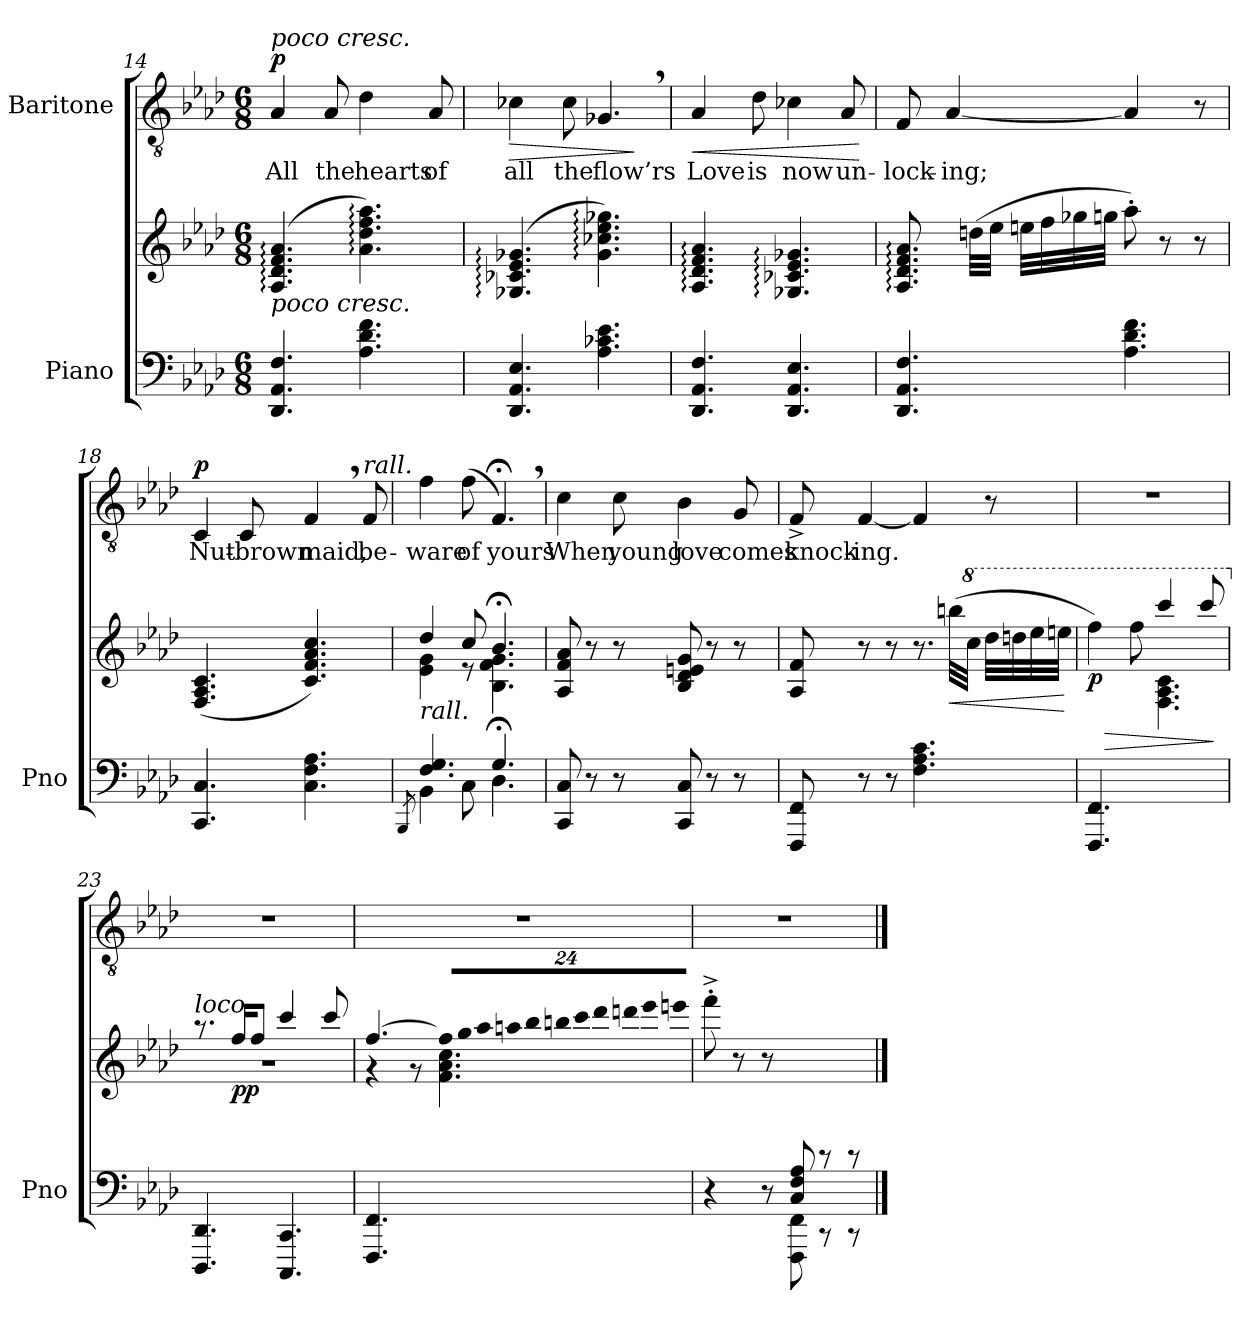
**kern	**kern	**dynam	**kern	**text	**dynam
*part2	*part2	*part2	*part1	*part1	*part1
*staff3	*staff2	*staff2/3	*staff1	*staff1	*staff1
*I"Piano	*	*	*I"Baritone	*	*
*I'Pno	*	*	*	*	*
*clefF4	*clefG2	*	*clefGv2	*	*
*k[b-e-a-d-]	*k[b-e-a-d-]	*	*k[b-e-a-d-]	*	*
*M6/8	*M6/8	*	*M6/8	*	*
=14	=14	=14	=14	=14	=14
!	!	!	!LO:TX:a:i:t=poco cresc.	!	!
!	!LO:TX:b:i:t=poco cresc.	!	!	!	!
!	!	!	!	!LO:LY:b	!LO:DY:a
4.DD-/ 4.AA-/ 4.F/	(>4.A-/: 4.d-/: 4.f/: 4.a-/:	.	4A-/	All	p
!	!	!	!	!LO:LY:b	!
.	.	.	8A-/	the	.
!	!	!	!	!LO:LY:b	!
4.A-\ 4.d-\ 4.f\	4.a-\: 4.dd-\: 4.ff\: 4.aa-\:)	.	4d-\	hearts	.
!	!	!	!	!LO:LY:b	!
.	.	.	8A-/	of	.
!!LO:LB:g=z
=15	=15	=15	=15	=15	=15
!	!	!	!	!LO:LY:b	!LO:HP:b
4.DD-/ 4.AA-/ 4.E-/	(>4.G-X/: 4.c-X/: 4.e-/: 4.g-X/:	.	4c-X\	all	>
!	!	!	!	!LO:LY:b	!
.	.	.	8c-\	the	.
!	!	!	!	!LO:LY:b	!
4.A-\ 4.c-X\ 4.e-\	4.g-\: 4.cc-X\: 4.ee-\: 4.gg-X\:)	.	4.G-X,/	flow’rs	.
.	.	.	.	.	]
=16	=16	=16	=16	=16	=16
!	!	!	!	!LO:LY:b	!LO:HP:b
4.DD-/ 4.AA-/ 4.F/	4.A-/: 4.d-/: 4.f/: 4.a-/:	.	4A-/	Love	<
!	!	!	!	!LO:LY:b	!
.	.	.	8d-\	is	.
!	!	!	!	!LO:LY:b	!
4.DD-/ 4.AA-/ 4.E-/	4.G-X/: 4.c-X/: 4.e-/: 4.g-X/:	.	4c-X\	now	.
!	!	!	!	!LO:LY:b	!
.	.	.	8A-/	un-	.
.	.	.	.	.	[
=17	=17	=17	=17	=17	=17
!	!	!	!	!LO:LY:b	!
4.DD-/ 4.AA-/ 4.F/	8.A-/: 8.d-/: 8.f/: 8.a-/:	.	8F/	-lock-	.
!	!	!	!	!LO:LY:b	!
.	.	.	[4A-/	-ing;	.
.	(>32ddn\LLL	.	.	.	.
.	32ee-\JJJ	.	.	.	.
.	32een\LLL	.	.	.	.
.	32ff\	.	.	.	.
.	32gg-X\	.	.	.	.
.	32ggn\JJJ	.	.	.	.
4.A-\ 4.d-\ 4.f\	8aa-'\)	.	4A-/]	.	.
.	8r	.	.	.	.
.	8r	.	8r	.	.
!!LO:PB:g=z
=18	=18	=18	=18	=18	=18
*	*	*	*MM94	*	*
!	!	!	!	!LO:LY:b	!LO:DY:a
4.CC/ 4.C/	(>4.F/ 4.A-/ 4.c/	.	4C/	Nut-	p
!	!	!	!	!LO:LY:b	!
.	.	.	8C/	-brown	.
!	!	!	!	!LO:LY:b	!
4.C\ 4.F\ 4.A-\	4.c/ 4.f/ 4.a-/ 4.cc/)	.	4F,/	maid,	.
*	*	*	*MM88	*	*
!	!	!	!LO:TX:a:i:t=rall.	!	!
!	!	!	!	!LO:LY:b	!
.	.	.	8F/	be-	.
=19	=19	=19	=19	=19	=19
8qBBB-/	.	.	.	.	.
*^	*^	*	*	*	*
!	!	!LO:TX:b:i:t=rall.	!	!	!	!	!
!	!	!	!	!	!	!LO:LY:b	!
4.F/ 4.G/	4BB-\	4dd-/	4e-\ 4g\	.	4f\	-ware	.
*	*	*	*	*	*MM80	*	*
!	!	!	!	!	!	!LO:LY:b	!
.	8C\	8cc/	8r	.	(>8f\	of	.
!	!	!	!	!	!	!LO:LY:b	!
4.G;</	4.D-\	4.b-;</	4.B-\ 4.f\ 4.g\	.	4.F;<,/)	yours	.
*v	*v	*	*	*	*	*	*
*	*v	*v	*	*	*	*
=20	=20	=20	=20	=20	=20
*	*	*	*MM96	*	*
*^	*^	*	*	*	*
!	!	!	!	!LO:DY:b	!	!LO:LY:b	!
!	!	!	!	!LO:DY:n=1:b	!	!	!LO:DY:a
!	!	!	!	!	!	!	!LO:DY:n=1:a
*v	*v	*	*	*	*	*	*
*	*v	*v	*	*	*	*
8CC/ 8C/	8A-/ 8f/ 8a-/	pp other-dynamics	4c\	When	pp other-dynamics
8r	8r	.	.	.	.
!	!	!	!	!LO:LY:b	!
8r	8r	.	8c\	young	.
!	!	!	!	!LO:LY:b	!
8CC/ 8C/	8B-/ 8d-/ 8en/ 8g/	.	4B-\	love	.
8r	8r	.	.	.	.
!	!	!	!	!LO:LY:b	!
8r	8r	.	8G/	comes	.
!!LO:LB:g=z
=21	=21	=21	=21	=21	=21
!	!	!	!	!LO:LY:b	!
8FFF/ 8FF/	8A-/ 8f/	.	8F^/	knock-	.
!	!	!	!	!LO:LY:b	!
8r	8r	.	[4F/	-ing.	.
8r	8r	.	.	.	.
4.F\ 4.A-\ 4.c\	8.r	.	4F/]	.	.
!	!	!LO:HP:b	!	!	!
.	(>32bbn\LLL	<	.	.	.
*	*8va	*	*	*	*
.	32ccc\JJJ	.	.	.	.
.	32ddd-\LLL	.	8r	.	.
.	32dddn\	.	.	.	.
.	32eee-\	.	.	.	.
.	32eeen\JJJ	.	.	.	.
.	.	[	.	.	.
=22	=22	=22	=22	=22	=22
!	!	!LO:HP:b	!	!	!
*	*^	*	*	*	*
!	!	!	!LO:DY:n=1:b	!	!	!
(<4.FFF/ 4.FF/	4fff\)	4.ryy	> p	2.r	.	.
.	8fff\	.	.	.	.	.
4.ryy	4cccc/	4.f\ 4.a-\ 4.cc\)	.	.	.	.
.	8cccc/	.	.	.	.	.
*	*v	*v	*	*	*	*
.	.	]	.	.	.
=23	=23	=23	=23	=23	=23
*	*X8va	*	*	*	*
*	*^	*	*	*	*
!	!LO:TX:a:i:t=loco	!	!	!	!	!
4.DDD-/ 4.DD-/	8.r	2.r	.	2.r	.	.
!	!	!	!LO:DY:b	!	!	!
.	16ff/KL	.	pp	.	.	.
.	8ff/J	.	.	.	.	.
4.CCC/ 4.CC/	4ccc/	.	.	.	.	.
.	8ccc/	.	.	.	.	.
*	*v	*v	*	*	*	*
!!LO:LB:g=z
=24	=24	=24	=24	=24	=24
*	*	*	*MM80	*	*
*	*^	*	*	*	*
*	*	*^	*	*	*	*
(<4.FFF/ 4.FF/	[4.ff/	4r	4.ryy	.	2.r	.	.
.	.	8r	.	.	.	.	.
*	*Xbrackettup	*	*	*	*	*	*
!	!LO:N:vis=32	!	!	!	!	!	!
4.ryy	(>384%13ff/LLL]	4ryy	4.f\ 4.a-\ 4.cc\)	.	.	.	.
!	!LO:N:vis=32	!	!	!	!	!	!
.	384%13gg/	.	.	.	.	.	.
!	!LO:N:vis=32	!	!	!	!	!	!
.	384%13aa-/	.	.	.	.	.	.
!	!LO:N:vis=32	!	!	!	!	!	!
.	384%13aan/	.	.	.	.	.	.
!	!LO:N:vis=32	!	!	!	!	!	!
.	384%13bb-/	.	.	.	.	.	.
!	!LO:N:vis=32	!	!	!	!	!	!
.	384%13bbn/	.	.	.	.	.	.
!	!LO:N:vis=32	!	!	!	!	!	!
.	384%13ccc/	.	.	.	.	.	.
!	!LO:N:vis=32	!	!	!	!	!	!
.	384%13ddd-/	.	.	.	.	.	.
.	.	8ryy	.	.	.	.	.
!	!LO:N:vis=32	!	!	!	!	!	!
.	384%13dddn/	.	.	.	.	.	.
!	!LO:N:vis=32	!	!	!	!	!	!
.	384%13eee-/	.	.	.	.	.	.
!	!LO:N:vis=32	!	!	!	!	!	!
.	384%13eeen/JJJ	.	.	.	.	.	.
.	384ryy	.	.	.	.	.	.
*	*v	*v	*v	*	*	*	*
=25	=25	=25	=25	=25	=25
*^	*	*	*	*	*
4.ryy	4r	8fff'^\)	.	2.r	.	.
.	.	8r	.	.	.	.
.	8r	8r	.	.	.	.
8C/ 8F/ 8A-/	8FFF\ 8FF\	8ryy	.	.	.	.
4ryy	8rCC	8rEE	.	.	.	.
.	8rCC	8rEE	.	.	.	.
*v	*v	*	*	*	*	*
==	==	==	==	==	==
*-	*-	*-	*-	*-	*-
